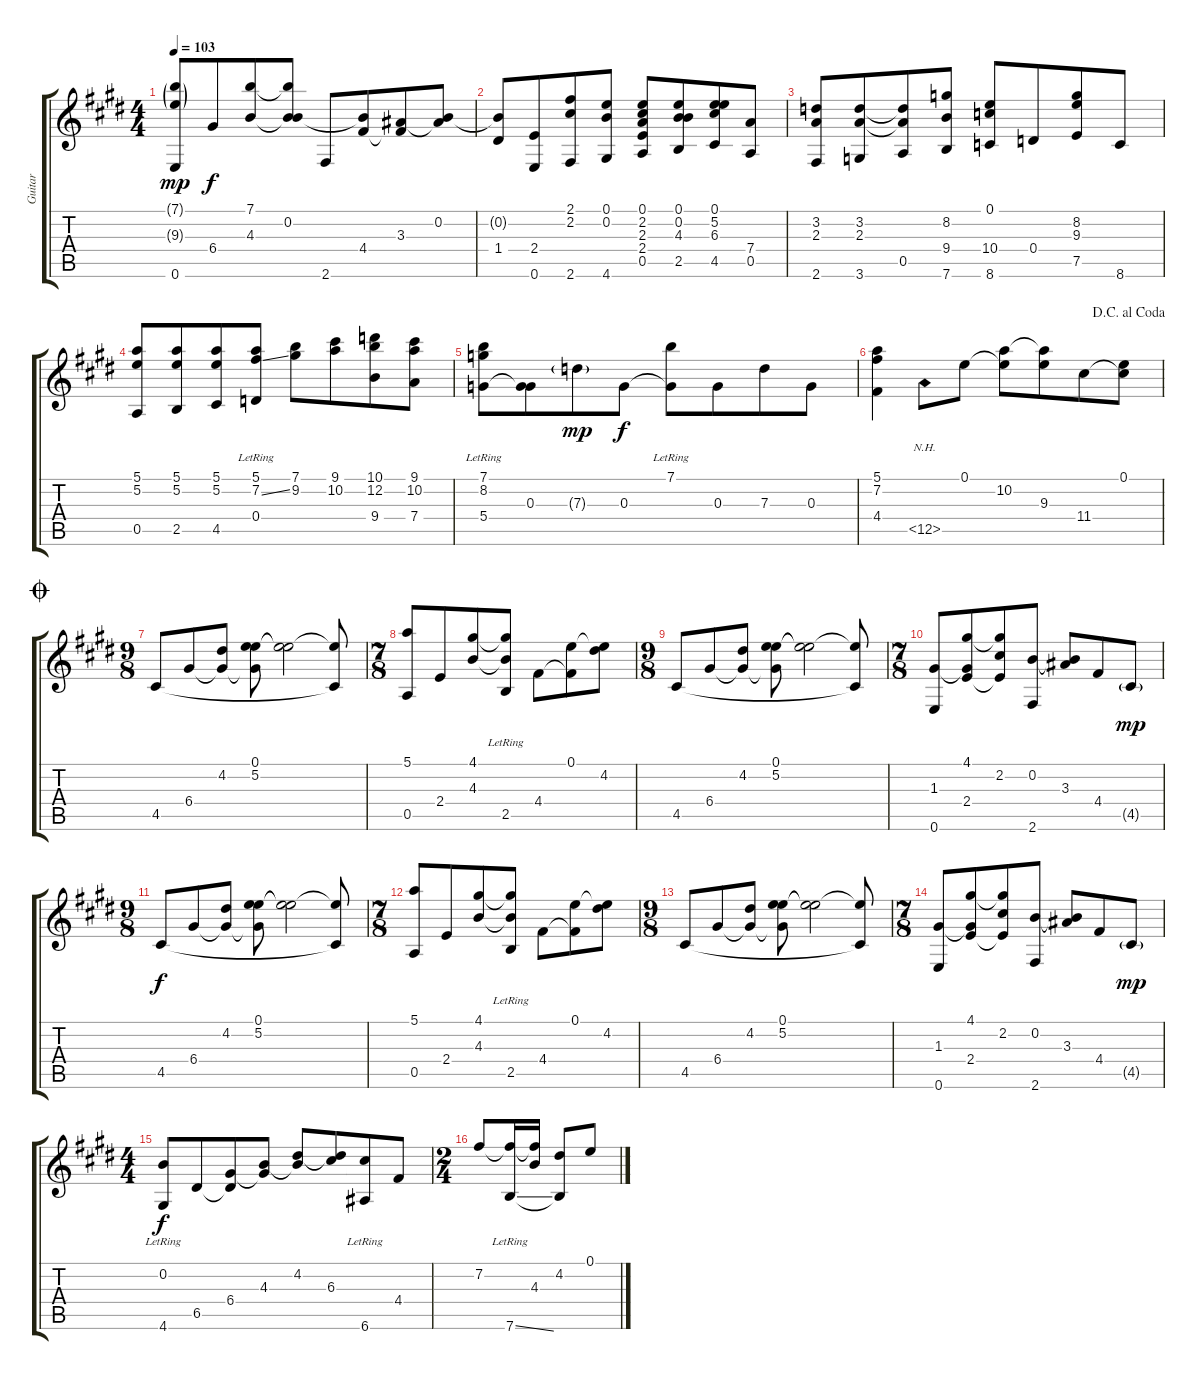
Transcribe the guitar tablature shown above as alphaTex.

\track ("Guitar" "Guitar") {instrument acousticguitarnylon}
\staff {score tabs}
\tuning (E4 B3 G3 D3 A2 E2) {hide}
\ts (4 4)
\tempo 103
\clef g2
\ks e
(7.1{g} 9.3{g} 0.6).8{dy mp} 6.4.8{dy f beam merge} (7.1 4.3).8 (7.1{t} 0.2 4.3{t}).8 2.6.8 (0.2{t} 4.4).8{beam merge} (3.3 4.4{t}).8 (0.2 3.3{t}).8 |
(0.2{t} 1.4).8 (2.4 0.6).8{beam merge} (2.1 2.2 2.6).8 (0.1 0.2 4.6).8 (0.1 2.2 2.3 2.4 0.5).8 (0.1 0.2 4.3 2.5).8{beam merge} (0.1 5.2 6.3 4.5).8 (7.4 0.5).8 |
(3.2 2.3 2.6).8 (3.2 2.3 3.6).8{beam merge} (3.2{t} 2.3{t} 0.5).8 (8.2 9.4 7.6).8 (0.1 10.4 8.6).8 0.4.8{beam merge} (8.2 9.3 7.5).8 8.6.8 |
(5.1 5.2 0.5).8 (5.1 5.2 2.5).8{beam merge} (5.1 5.2 4.5).8 (5.1 7.2{ss} 0.4{lr}).8 (7.1 9.2).8 (9.1 10.2).8{beam merge} (10.1 12.2 9.4).8 (9.1 10.2 7.4).8 |
(7.1{lr} 8.2{lr} 5.4).8 (0.3 5.4{t}).8{beam merge} 7.3{g}.8{dy mp} 0.3.8{dy f} (7.1{lr} 0.3{t}).8 0.3.8{beam merge} 7.3.8 0.3.8 |
\jump dacapoalcoda
(5.1 7.2 4.4).4 12.5{nh}.8 0.1.8 (0.1{t} 10.2).8 (10.2{t} 9.3).8{beam merge} 11.4.8 (0.1 11.4{t}).8 |
\ts (9 8)
\jump coda
4.5.8 6.4.8 (4.2 6.4{t}).8 (0.1 5.2 6.4{t}).8 (0.1{t} 5.2{t}).2 (5.2{t} 4.5{t}).8 |
\ts (7 8)
(5.1 0.5).8 2.4.8 (4.1 4.3).8 (4.1{t} 4.3{t} 2.5{lr}).8 4.4.8 (0.1 4.4{t}).8 (0.1{t} 4.2).8 |
\ts (9 8)
4.5.8 6.4.8 (4.2 6.4{t}).8 (0.1 5.2 6.4{t}).8 (0.1{t} 5.2{t}).2 (5.2{t} 4.5{t}).8 |
\ts (7 8)
(1.3 0.6).8 (4.1 1.3{t} 2.4).8 (4.1{t} 2.2 2.4{t}).8 (0.2 2.6).8 (0.2{t} 3.3).8 4.4.8 4.5{g}.8{dy mp} |
\ts (9 8)
4.5.8{dy f} 6.4.8 (4.2 6.4{t}).8 (0.1 5.2 6.4{t}).8 (0.1{t} 5.2{t}).2 (5.2{t} 4.5{t}).8 |
\ts (7 8)
(5.1 0.5).8 2.4.8 (4.1 4.3).8 (4.1{t} 4.3{t} 2.5{lr}).8 4.4.8 (0.1 4.4{t}).8 (0.1{t} 4.2).8 |
\ts (9 8)
4.5.8 6.4.8 (4.2 6.4{t}).8 (0.1 5.2 6.4{t}).8 (0.1{t} 5.2{t}).2 (5.2{t} 4.5{t}).8 |
\ts (7 8)
(1.3 0.6).8 (4.1 1.3{t} 2.4).8 (4.1{t} 2.2 2.4{t}).8 (0.2 2.6).8 (0.2{t} 3.3).8 4.4.8 4.5{g}.8{dy mp} |
\ts (4 4)
(0.2 4.6{lr}).8{dy f} 6.5.8{beam merge} (6.4 6.5{t}).8{beam merge} (4.3 6.4{t}).8{beam split} (4.2 4.3{t}).8{beam merge} (4.2{t} 6.3).8{beam merge} (6.3{t} 6.6{lr}).8{beam merge} 4.4.8 |
\ts (2 4)
7.2.8 (7.2{t} 7.6{ss lr}).16 (7.2{t} 4.3).16 (4.2 7.6{t}).8 0.1.8
